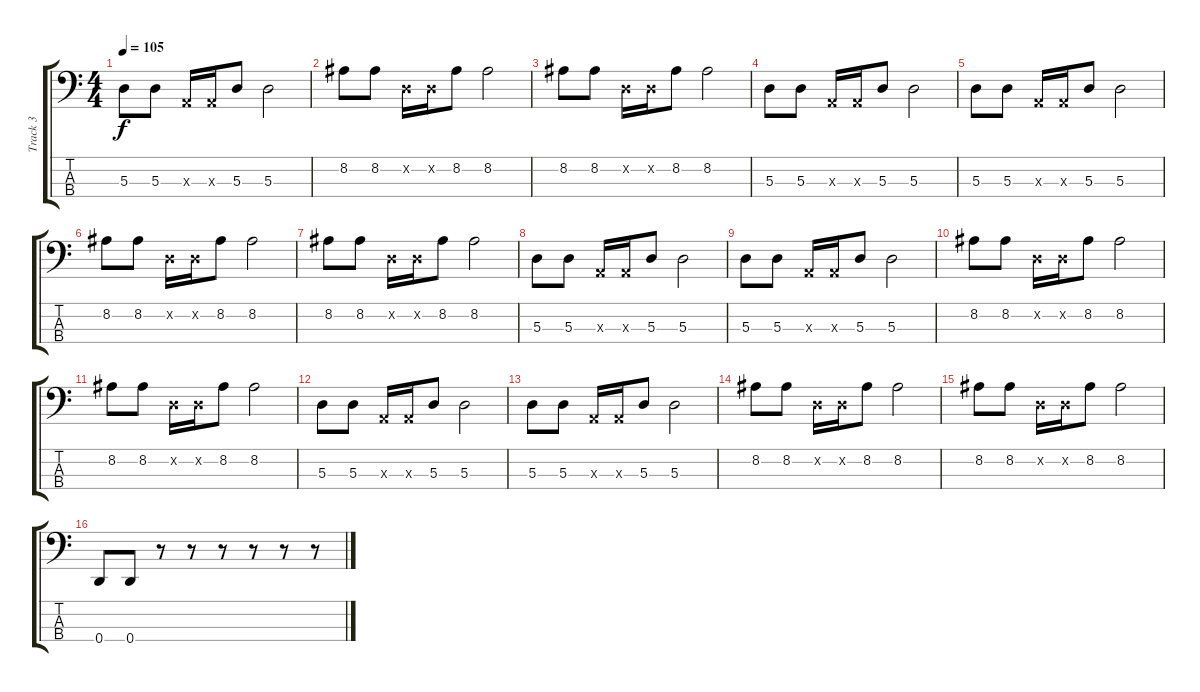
\track ("Track 3" "Track 3") {instrument electricbassfinger}
\staff {score tabs}
\tuning (G2 D2 A1 D1) {hide}
\ts (4 4)
\tempo 105
\clef f4
\ks c
5.3.8{dy f} 5.3.8 0.3{x}.16 0.3{x}.16 5.3.8 5.3.2 |
8.2.8 8.2.8 0.2{x}.16 0.2{x}.16 8.2.8 8.2.2 |
8.2.8 8.2.8 0.2{x}.16 0.2{x}.16 8.2.8 8.2.2 |
5.3.8 5.3.8 0.3{x}.16 0.3{x}.16 5.3.8 5.3.2 |
5.3.8 5.3.8 0.3{x}.16 0.3{x}.16 5.3.8 5.3.2 |
8.2.8 8.2.8 0.2{x}.16 0.2{x}.16 8.2.8 8.2.2 |
8.2.8 8.2.8 0.2{x}.16 0.2{x}.16 8.2.8 8.2.2 |
5.3.8 5.3.8 0.3{x}.16 0.3{x}.16 5.3.8 5.3.2 |
5.3.8 5.3.8 0.3{x}.16 0.3{x}.16 5.3.8 5.3.2 |
8.2.8 8.2.8 0.2{x}.16 0.2{x}.16 8.2.8 8.2.2 |
8.2.8 8.2.8 0.2{x}.16 0.2{x}.16 8.2.8 8.2.2 |
5.3.8 5.3.8 0.3{x}.16 0.3{x}.16 5.3.8 5.3.2 |
5.3.8 5.3.8 0.3{x}.16 0.3{x}.16 5.3.8 5.3.2 |
8.2.8 8.2.8 0.2{x}.16 0.2{x}.16 8.2.8 8.2.2 |
8.2.8 8.2.8 0.2{x}.16 0.2{x}.16 8.2.8 8.2.2 |
0.4.8 0.4.8 r.8 r.8 r.8 r.8 r.8 r.8
